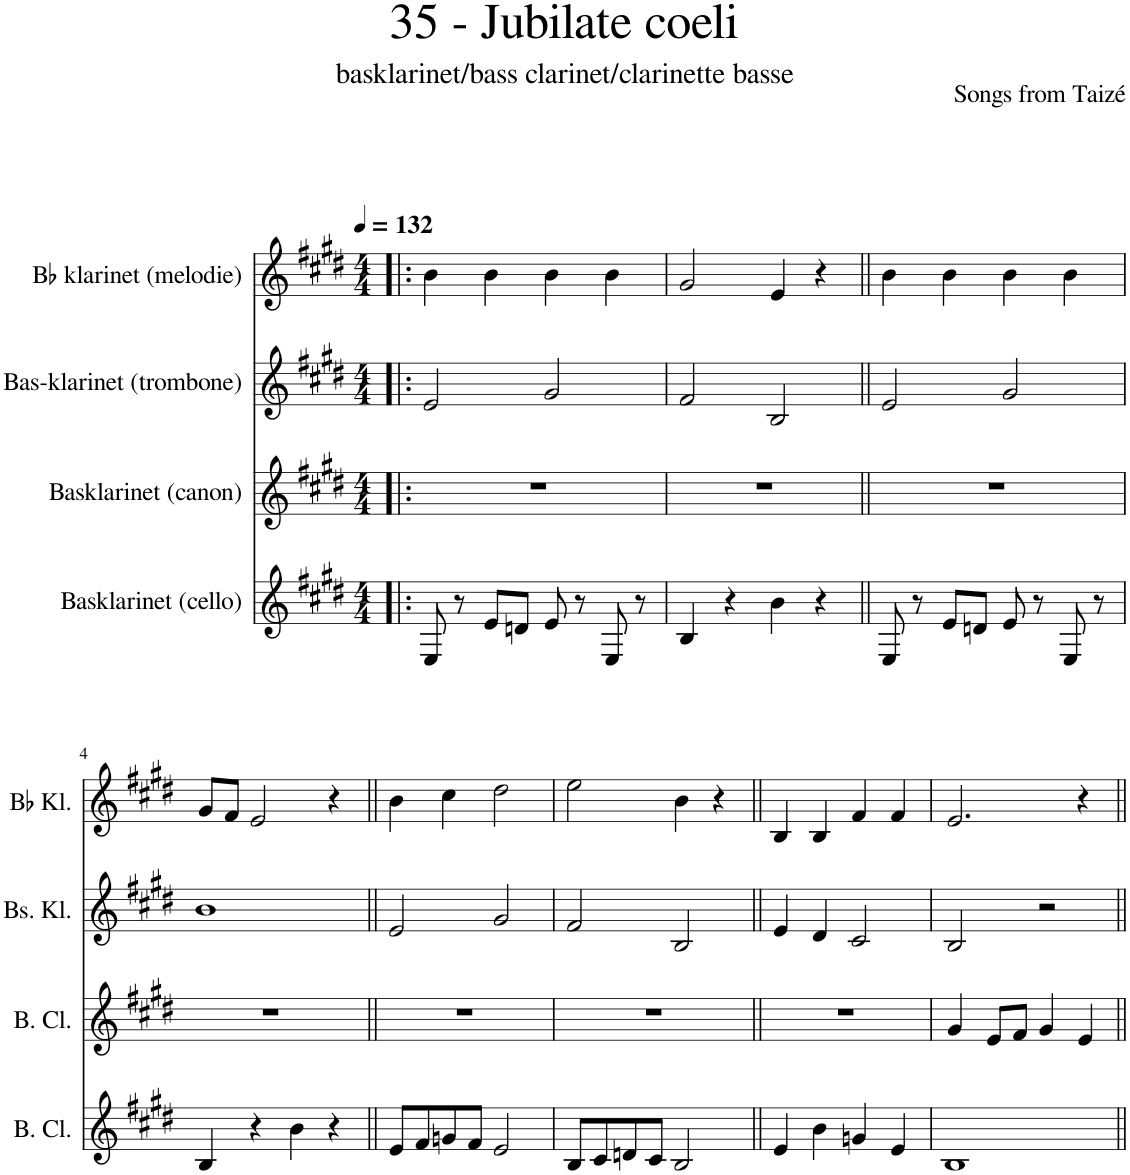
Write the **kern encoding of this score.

**kern	**kern	**kern	**kern
*part4	*part3	*part2	*part1
*staff4	*staff3	*staff2	*staff1
*I"Basklarinet (cello)	*I"Basklarinet (canon)	*I"Bas-klarinet (trombone)	*I"Bb klarinet (melodie)
*I'B. Cl.	*	*I'Bs. Kl.	*I'Bb Kl.
*clefG2	*clefG2	*clefG2	*clefG2
*Trd8c14	*Trd8c14	*Trd8c14	*Trd1c2
*k[f#c#g#d#]	*k[f#c#g#d#]	*k[f#c#g#d#]	*k[f#c#g#d#]
*M4/4	*M4/4	*M4/4	*M4/4
*MM132	*MM132	*MM132	*MM132
=1!|:	=1!|:	=1!|:	=1!|:
8E/	1r	2e/	4b\
8r	.	.	.
8e/L	.	.	4b\
8dn/J	.	.	.
8e/	.	2g#/	4b\
8r	.	.	.
8E/	.	.	4b\
8r	.	.	.
=2	=2	=2	=2
4B/	1r	2f#/	2g#/
4r	.	.	.
4b\	.	2B/	4e/
4r	.	.	4r
=3||	=3||	=3||	=3||
8E/	1r	2e/	4b\
8r	.	.	.
8e/L	.	.	4b\
8dn/J	.	.	.
8e/	.	2g#/	4b\
8r	.	.	.
8E/	.	.	4b\
8r	.	.	.
!!LO:LB:g=z
=4	=4	=4	=4
4B/	1r	1b	8g#/L
.	.	.	8f#/J
4r	.	.	2e/
4b\	.	.	.
4r	.	.	4r
=5||	=5||	=5||	=5||
8e/L	1r	2e/	4b\
8f#/	.	.	.
8gn/	.	.	4cc#\
8f#/J	.	.	.
2e/	.	2g#/	2dd#\
=6	=6	=6	=6
8B/L	1r	2f#/	2ee\
8c#/	.	.	.
8dn/	.	.	.
8c#/J	.	.	.
2B/	.	2B/	4b\
.	.	.	4r
=7||	=7||	=7||	=7||
4e/	1r	4e/	4B/
4b\	.	4d#/	4B/
4gn/	.	2c#/	4f#/
4e/	.	.	4f#/
=8	=8	=8	=8
1B	4g#/	2B/	2.e/
.	8e/L	.	.
.	8f#/J	.	.
.	4g#/	2r	.
.	4e/	.	4r
=||	=||	=||	=||
*-	*-	*-	*-
